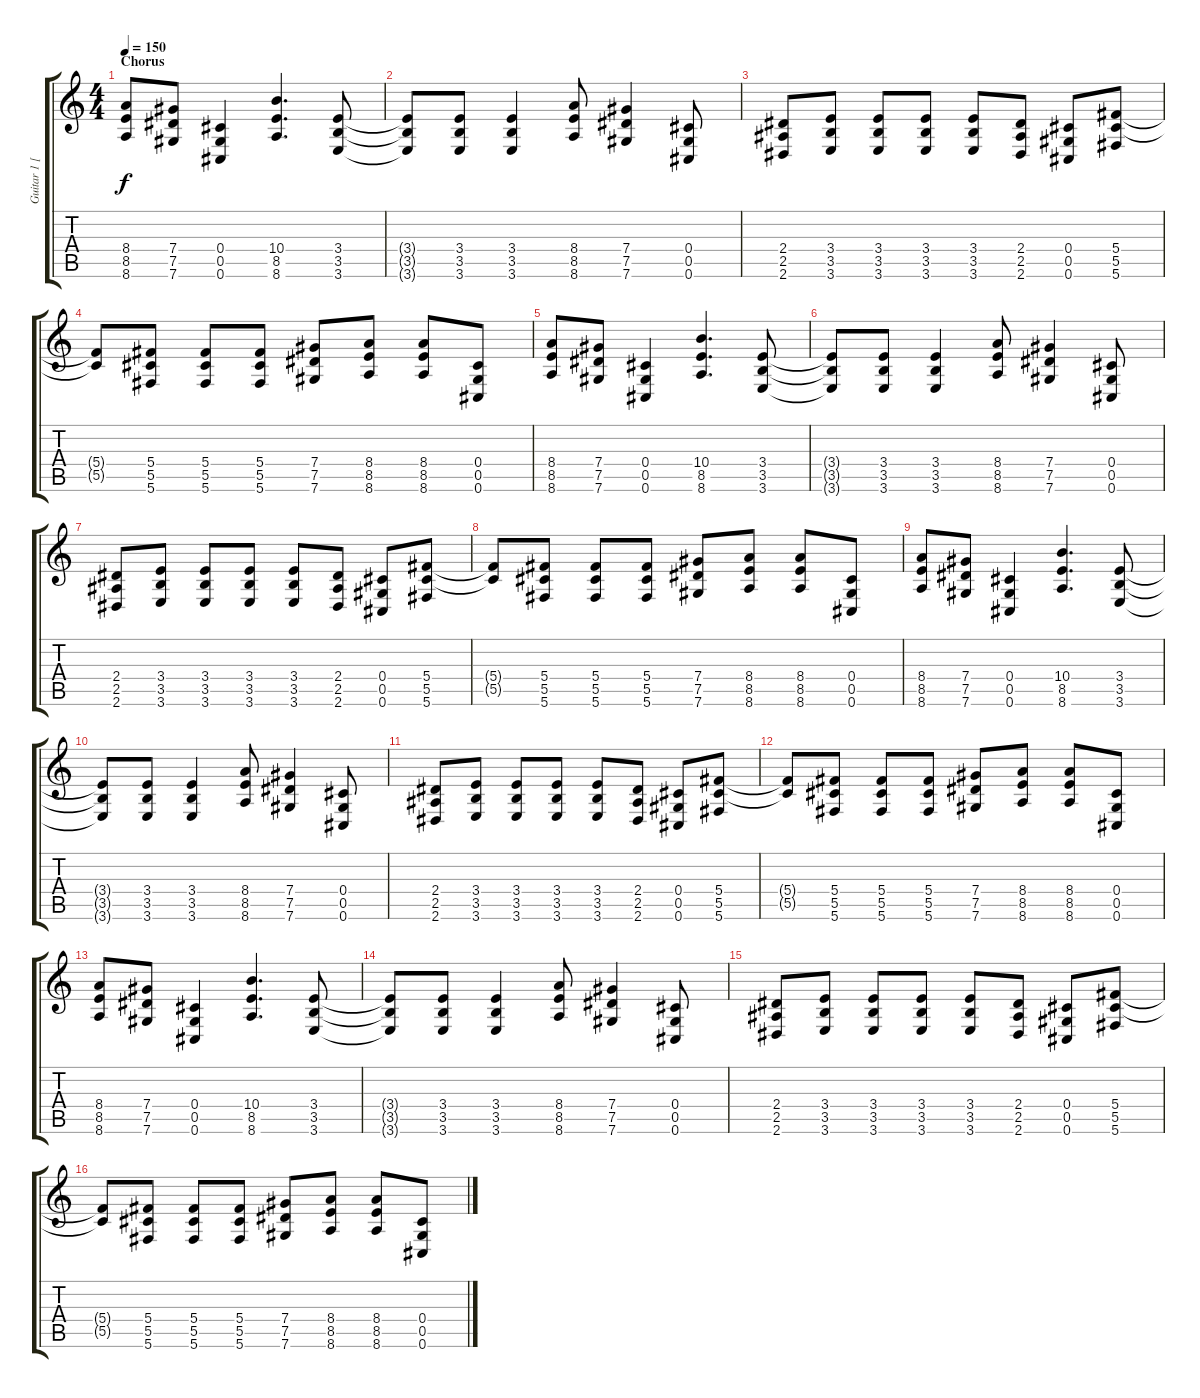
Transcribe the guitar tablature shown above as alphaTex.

\track ("Guitar 1 [Brad Delson]" "Guitar 1 [") {instrument overdrivenguitar}
\staff {score tabs}
\tuning (Eb4 Bb3 Gb3 Db3 Ab2 Db2) {hide}
\ts (4 4)
\section ("" "Chorus")
\tempo 150
\clef g2
\ks c
(8.4 8.5 8.6).8{dy f} (7.4 7.5 7.6).8 (0.4 0.5 0.6).4 (10.4 8.5 8.6).4{d} (3.4 3.5 3.6).8 |
(3.4{t} 3.5{t} 3.6{t}).8 (3.4 3.5 3.6).8 (3.4 3.5 3.6).4 (8.4 8.5 8.6).8 (7.4 7.5 7.6).4 (0.4 0.5 0.6).8 |
(2.4 2.5 2.6).8 (3.4 3.5 3.6).8 (3.4 3.5 3.6).8 (3.4 3.5 3.6).8 (3.4 3.5 3.6).8 (2.4 2.5 2.6).8 (0.4 0.5 0.6).8 (5.4 5.5 5.6).8 |
(5.4{t} 5.5{t}).8 (5.4 5.5 5.6).8 (5.4 5.5 5.6).8 (5.4 5.5 5.6).8 (7.4 7.5 7.6).8 (8.4 8.5 8.6).8 (8.4 8.5 8.6).8 (0.4 0.5 0.6).8 |
(8.4 8.5 8.6).8 (7.4 7.5 7.6).8 (0.4 0.5 0.6).4 (10.4 8.5 8.6).4{d} (3.4 3.5 3.6).8 |
(3.4{t} 3.5{t} 3.6{t}).8 (3.4 3.5 3.6).8 (3.4 3.5 3.6).4 (8.4 8.5 8.6).8 (7.4 7.5 7.6).4 (0.4 0.5 0.6).8 |
(2.4 2.5 2.6).8 (3.4 3.5 3.6).8 (3.4 3.5 3.6).8 (3.4 3.5 3.6).8 (3.4 3.5 3.6).8 (2.4 2.5 2.6).8 (0.4 0.5 0.6).8 (5.4 5.5 5.6).8 |
(5.4{t} 5.5{t}).8 (5.4 5.5 5.6).8 (5.4 5.5 5.6).8 (5.4 5.5 5.6).8 (7.4 7.5 7.6).8 (8.4 8.5 8.6).8 (8.4 8.5 8.6).8 (0.4 0.5 0.6).8 |
(8.4 8.5 8.6).8 (7.4 7.5 7.6).8 (0.4 0.5 0.6).4 (10.4 8.5 8.6).4{d} (3.4 3.5 3.6).8 |
(3.4{t} 3.5{t} 3.6{t}).8 (3.4 3.5 3.6).8 (3.4 3.5 3.6).4 (8.4 8.5 8.6).8 (7.4 7.5 7.6).4 (0.4 0.5 0.6).8 |
(2.4 2.5 2.6).8 (3.4 3.5 3.6).8 (3.4 3.5 3.6).8 (3.4 3.5 3.6).8 (3.4 3.5 3.6).8 (2.4 2.5 2.6).8 (0.4 0.5 0.6).8 (5.4 5.5 5.6).8 |
(5.4{t} 5.5{t}).8 (5.4 5.5 5.6).8 (5.4 5.5 5.6).8 (5.4 5.5 5.6).8 (7.4 7.5 7.6).8 (8.4 8.5 8.6).8 (8.4 8.5 8.6).8 (0.4 0.5 0.6).8 |
(8.4 8.5 8.6).8 (7.4 7.5 7.6).8 (0.4 0.5 0.6).4 (10.4 8.5 8.6).4{d} (3.4 3.5 3.6).8 |
(3.4{t} 3.5{t} 3.6{t}).8 (3.4 3.5 3.6).8 (3.4 3.5 3.6).4 (8.4 8.5 8.6).8 (7.4 7.5 7.6).4 (0.4 0.5 0.6).8 |
(2.4 2.5 2.6).8 (3.4 3.5 3.6).8 (3.4 3.5 3.6).8 (3.4 3.5 3.6).8 (3.4 3.5 3.6).8 (2.4 2.5 2.6).8 (0.4 0.5 0.6).8 (5.4 5.5 5.6).8 |
(5.4{t} 5.5{t}).8 (5.4 5.5 5.6).8 (5.4 5.5 5.6).8 (5.4 5.5 5.6).8 (7.4 7.5 7.6).8 (8.4 8.5 8.6).8 (8.4 8.5 8.6).8 (0.4 0.5 0.6).8
